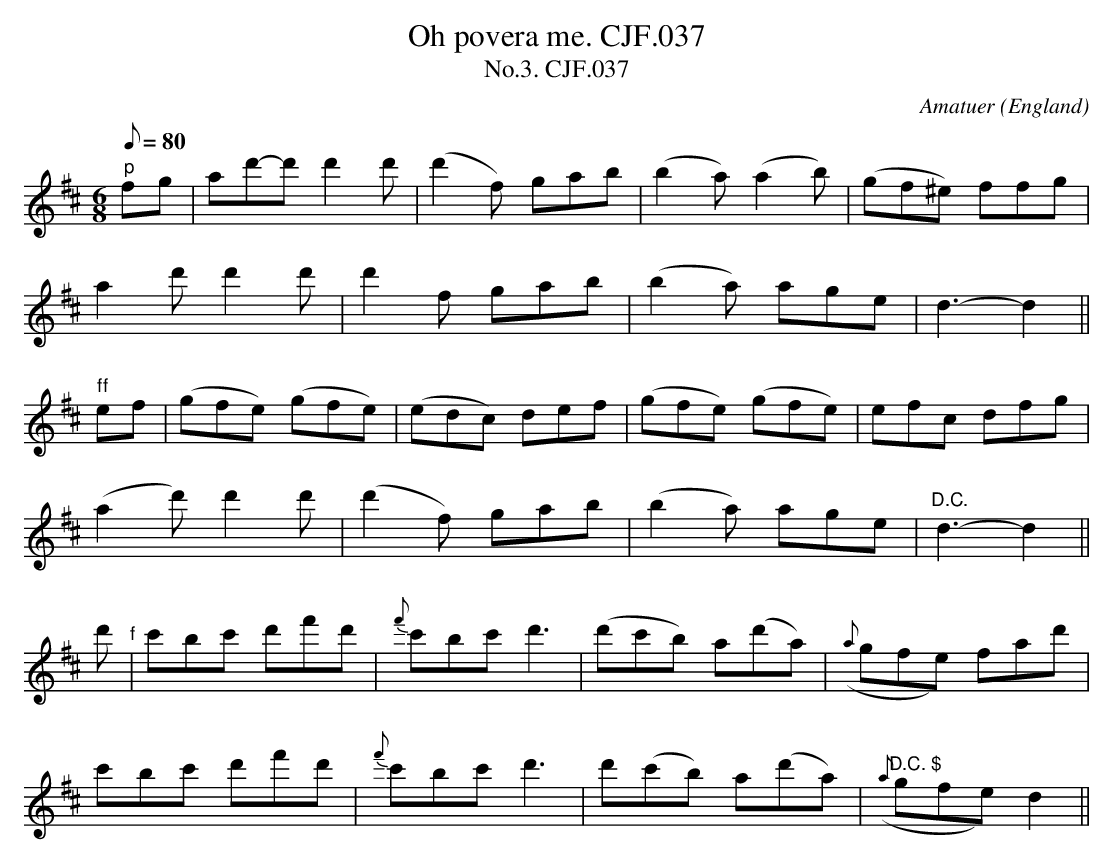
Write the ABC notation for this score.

X:1
T:Oh povera me. CJF.037
T:No.3. CJF.037
M:6/8
L:1/8
Q:80
C:Amatuer
O:England
K:D
"p"fg|ad'-d'd'2d'|(d'2f) gab|(b2a)(a2b)|\(gf^e) ffg|!
a2d'd'2d'|d'2f gab|(b2a) age|d3-d2h||!
"ff"ef|(gfe) (gfe)|(edc) def|(gfe) (gfe)|efc dfg|!
(a2d') d'2d'|(d'2f) gab|(b2a) age|"D.C."d3-d2||!
d'"f"|c'bc' d'f'd'|{f'}c'bc'd'3|(d'c'b) a(d'a)|({a}gfe) fad'|!
c'bc' d'f'd'|{f'}c'bc'd'3|d'(c'b) a(d'a) |({a}"D.C. $"gfe)d2||
